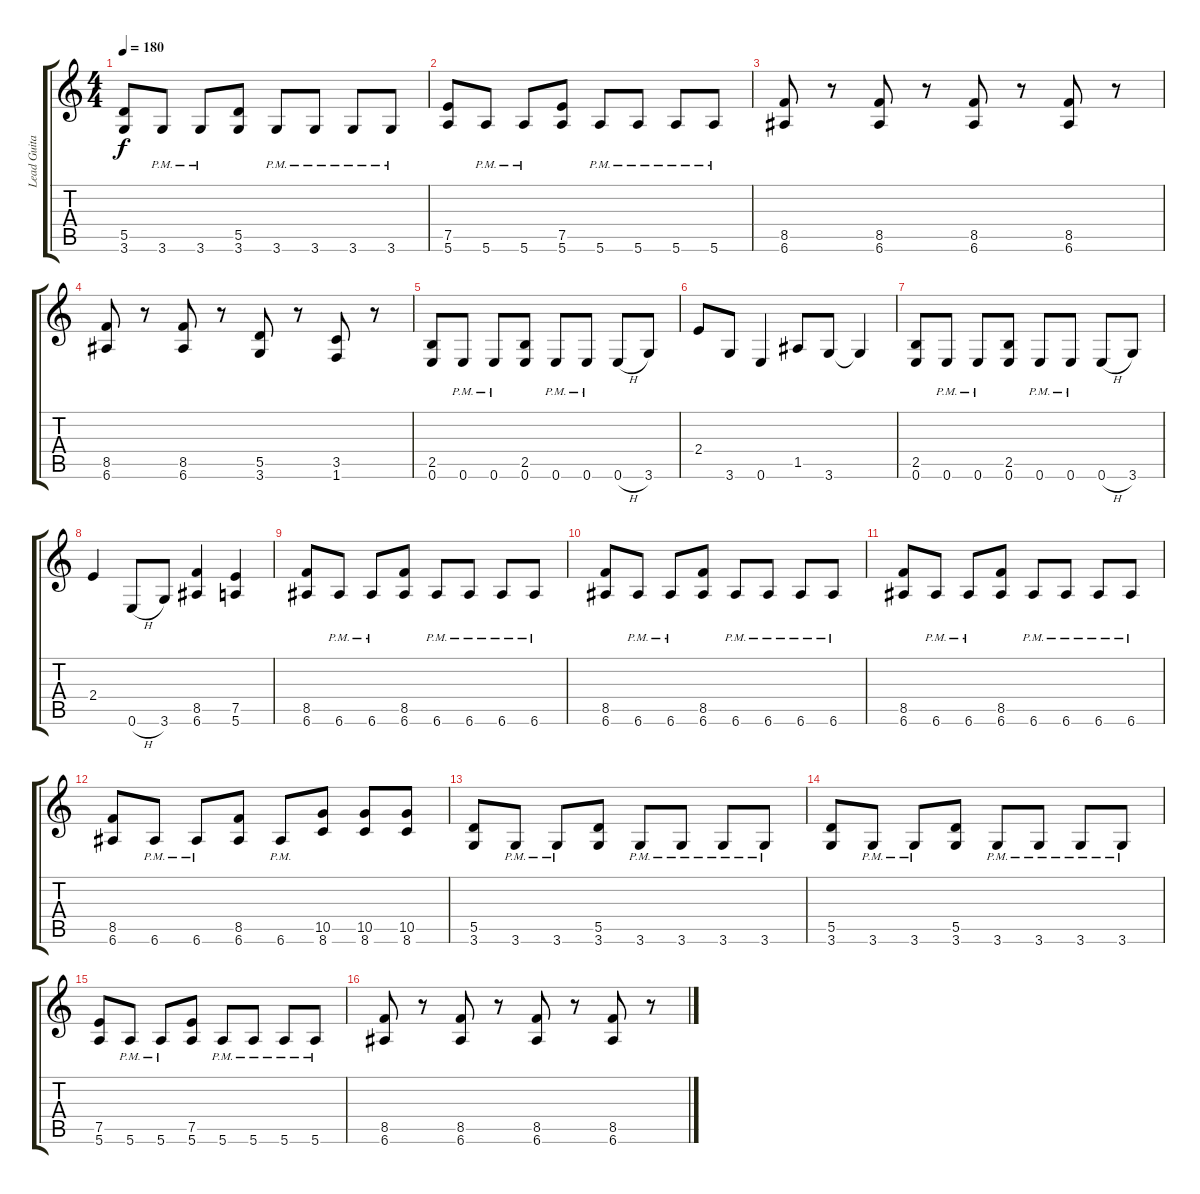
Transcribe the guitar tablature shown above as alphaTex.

\track ("Lead Guitar" "Lead Guita") {instrument distortionguitar}
\staff {score tabs}
\tuning (E4 B3 G3 D3 A2 E2) {hide}
\ts (4 4)
\tempo 180
\clef g2
\ks c
(5.5 3.6).8{dy f} 3.6{pm}.8 3.6{pm}.8 (5.5 3.6).8 3.6{pm}.8 3.6{pm}.8 3.6{pm}.8 3.6{pm}.8 |
(7.5 5.6).8 5.6{pm}.8 5.6{pm}.8 (7.5 5.6).8 5.6{pm}.8 5.6{pm}.8 5.6{pm}.8 5.6{pm}.8 |
(8.5 6.6).8 r.8 (8.5 6.6).8 r.8 (8.5 6.6).8 r.8 (8.5 6.6).8 r.8 |
(8.5 6.6).8 r.8 (8.5 6.6).8 r.8 (5.5 3.6).8 r.8 (3.5 1.6).8 r.8 |
(2.5 0.6).8 0.6{pm}.8 0.6{pm}.8 (2.5 0.6).8 0.6{pm}.8 0.6{pm}.8 0.6{h}.8 3.6.8 |
2.4.8 3.6.8 0.6.4 1.5.8 3.6.8 3.6{t}.4 |
(2.5 0.6).8 0.6{pm}.8 0.6{pm}.8 (2.5 0.6).8 0.6{pm}.8 0.6{pm}.8 0.6{h}.8 3.6.8 |
2.4.4 0.6{h}.8 3.6.8 (8.5 6.6).4 (7.5 5.6).4 |
(8.5 6.6).8 6.6{pm}.8 6.6{pm}.8 (8.5 6.6).8 6.6{pm}.8 6.6{pm}.8 6.6{pm}.8 6.6{pm}.8 |
(8.5 6.6).8 6.6{pm}.8 6.6{pm}.8 (8.5 6.6).8 6.6{pm}.8 6.6{pm}.8 6.6{pm}.8 6.6{pm}.8 |
(8.5 6.6).8 6.6{pm}.8 6.6{pm}.8 (8.5 6.6).8 6.6{pm}.8 6.6{pm}.8 6.6{pm}.8 6.6{pm}.8 |
(8.5 6.6).8 6.6{pm}.8 6.6{pm}.8 (8.5 6.6).8 6.6{pm}.8 (10.5 8.6).8 (10.5 8.6).8 (10.5 8.6).8 |
(5.5 3.6).8 3.6{pm}.8 3.6{pm}.8 (5.5 3.6).8 3.6{pm}.8 3.6{pm}.8 3.6{pm}.8 3.6{pm}.8 |
(5.5 3.6).8 3.6{pm}.8 3.6{pm}.8 (5.5 3.6).8 3.6{pm}.8 3.6{pm}.8 3.6{pm}.8 3.6{pm}.8 |
(7.5 5.6).8 5.6{pm}.8 5.6{pm}.8 (7.5 5.6).8 5.6{pm}.8 5.6{pm}.8 5.6{pm}.8 5.6{pm}.8 |
(8.5 6.6).8 r.8 (8.5 6.6).8 r.8 (8.5 6.6).8 r.8 (8.5 6.6).8 r.8
